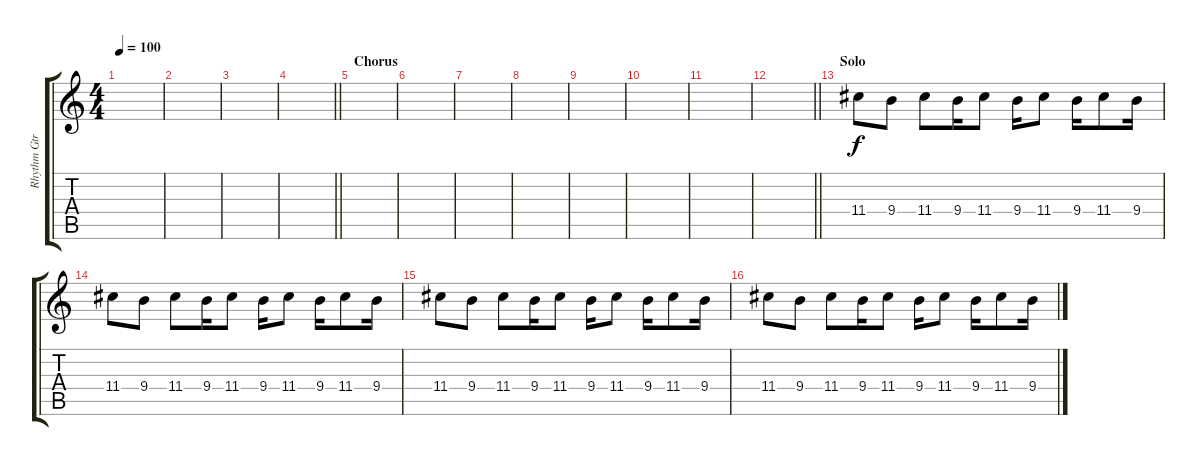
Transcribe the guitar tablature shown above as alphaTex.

\track ("Rhythm Gtr." "Rhythm Gtr") {instrument overdrivenguitar}
\staff {score tabs}
\tuning (E4 B3 G3 D3 A2 E2) {hide}
\ts (4 4)
\tempo 100
\clef g2
\ks c
|
|
|
\barLineRight lightlight
|
\section ("" "Chorus")
|
|
|
|
|
|
|
\barLineRight lightlight
|
\section ("" "Solo")
11.4.8 9.4.8 11.4.8 9.4.16 11.4.8 9.4.16 11.4.8 9.4.16 11.4.8 9.4.16 |
11.4.8 9.4.8 11.4.8 9.4.16 11.4.8 9.4.16 11.4.8 9.4.16 11.4.8 9.4.16 |
11.4.8 9.4.8 11.4.8 9.4.16 11.4.8 9.4.16 11.4.8 9.4.16 11.4.8 9.4.16 |
11.4.8 9.4.8 11.4.8 9.4.16 11.4.8 9.4.16 11.4.8 9.4.16 11.4.8 9.4.16
